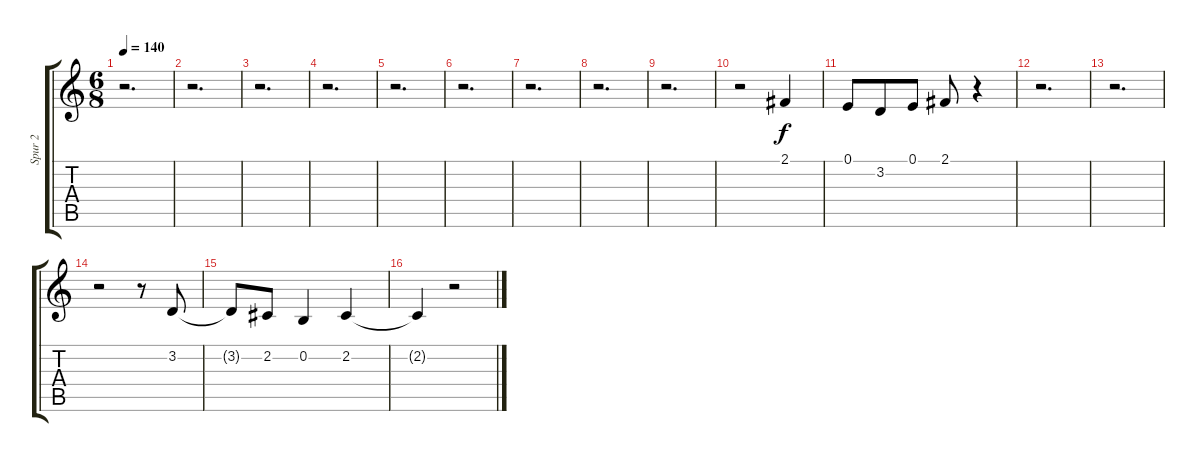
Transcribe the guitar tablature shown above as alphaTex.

\track ("Spur 2" "Spur 2") {instrument pad3polysynth}
\staff {score tabs}
\tuning (E4 B3 G3 D3 A2 E2) {hide}
\ts (6 8)
\tempo 140
\clef g2
\ks c
r.2{d dy f instrument pad3polysynth} |
r.2{d} |
r.2{d} |
r.2{d} |
r.2{d} |
r.2{d} |
r.2{d} |
r.2{d} |
r.2{d} |
r.2 2.1.4 |
0.1.8 3.2.8 0.1.8 2.1.8 r.4 |
r.2{d} |
r.2{d} |
r.2 r.8 3.2.8 |
3.2{t}.8 2.2.8 0.2.4 2.2.4 |
2.2{t}.4 r.2
